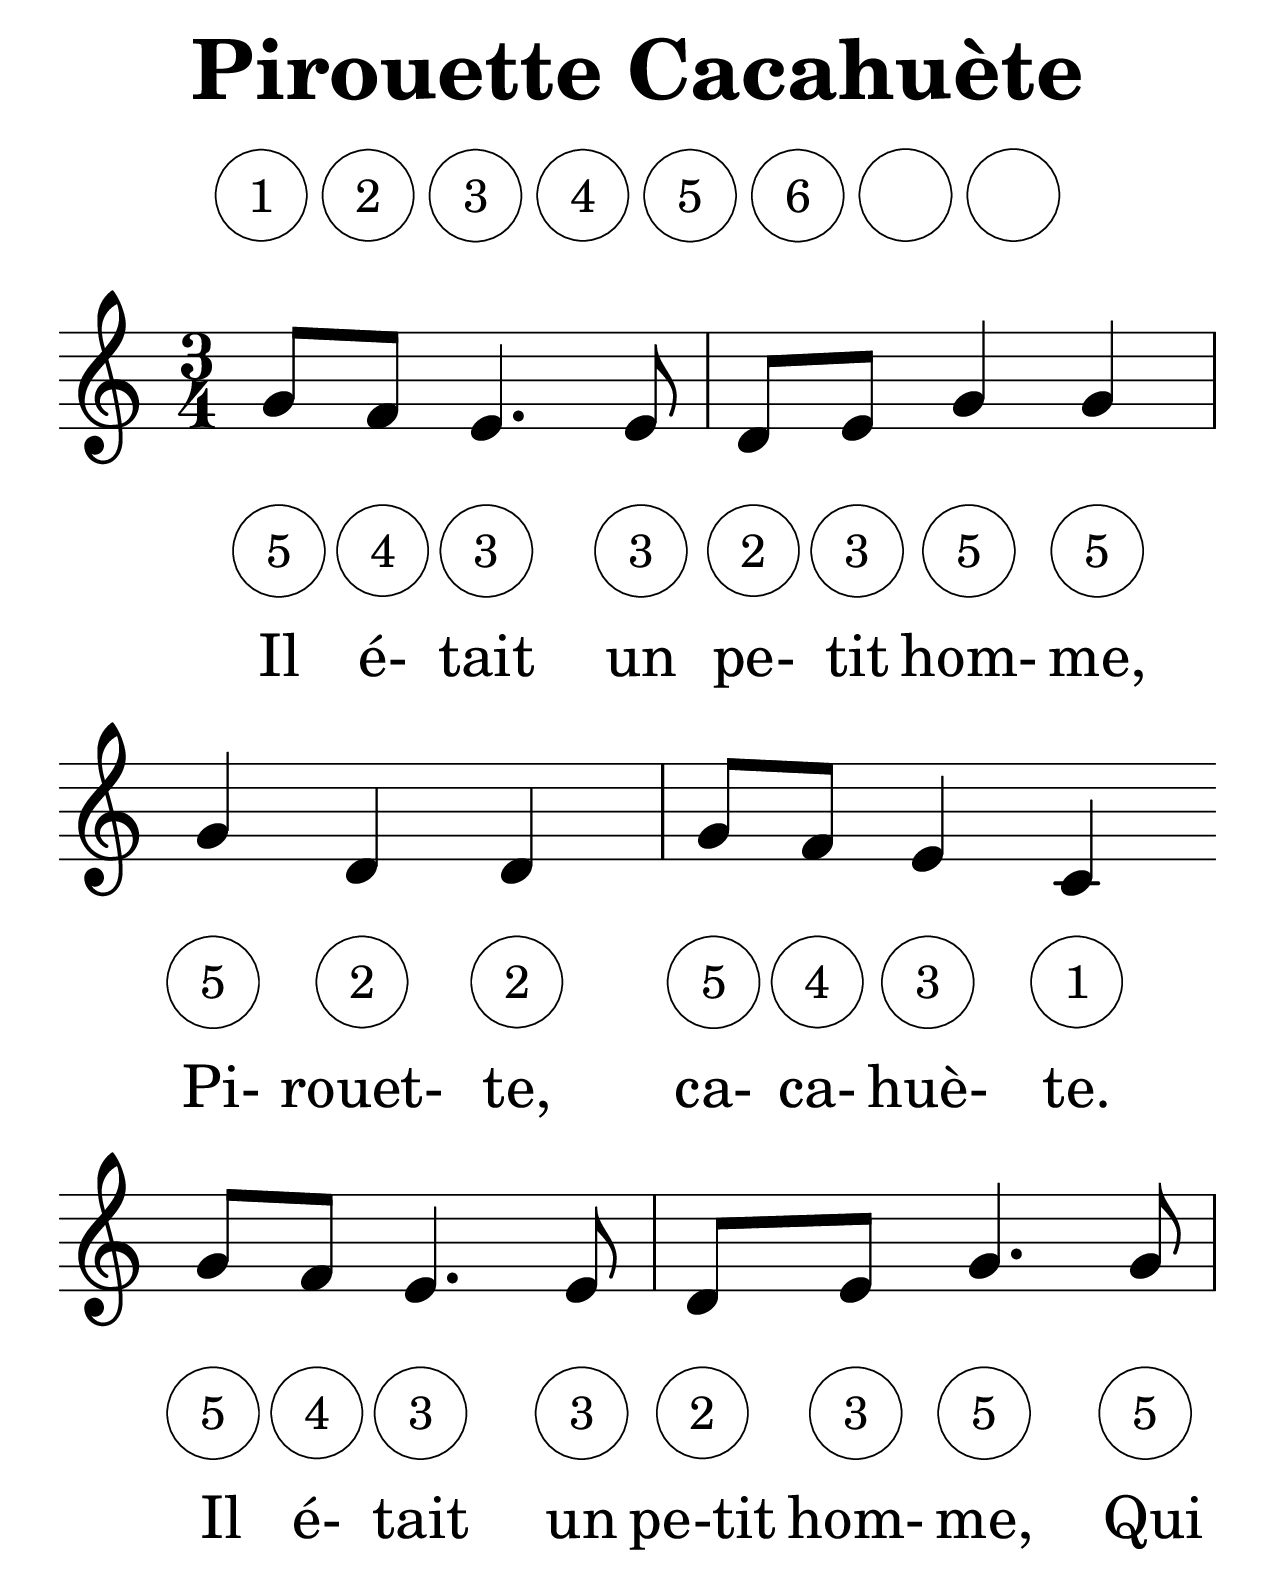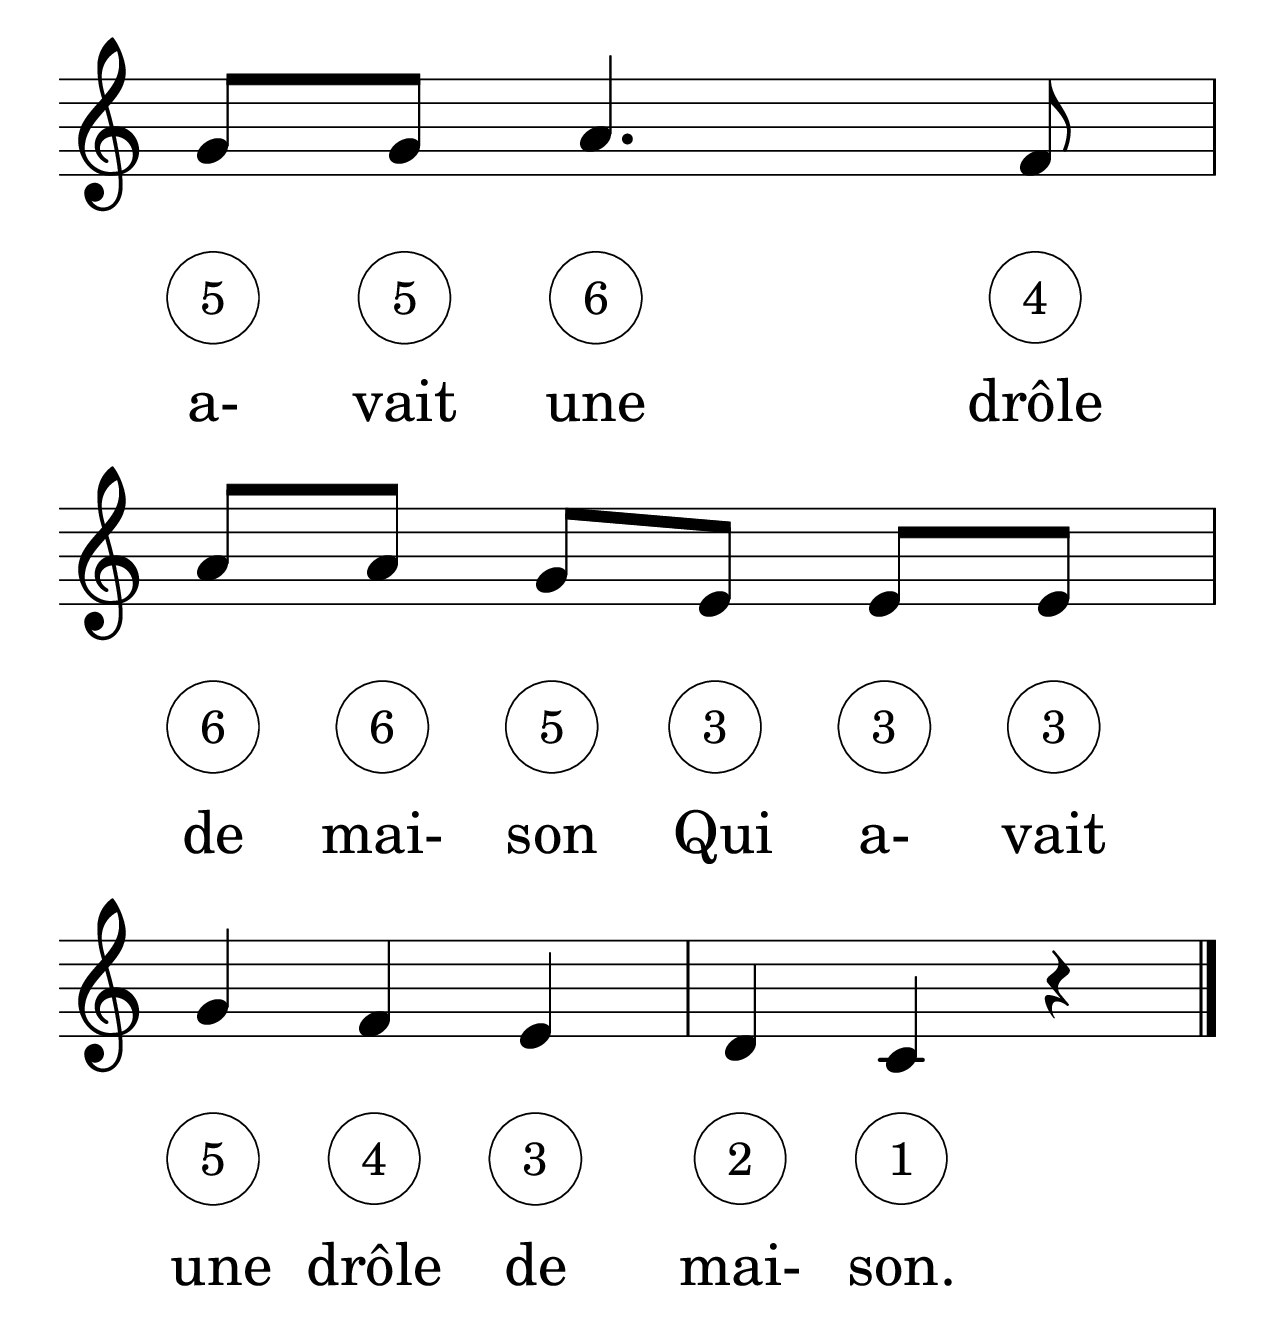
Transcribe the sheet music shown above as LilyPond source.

\version "2.18.2"
\include "common.ly"
\version "2.18.2"

% for reference
% ① ② ③ ④ ⑤ ⑥ ⑦ ⑧ ◯

#(define-markup-command (colorcircle layout props text) (markup?)
  "Draw a double box around text."
  (interpret-markup layout props
    #{\markup \raise #0.6 \circle \fontsize #-6 \pad-markup #0.8 #text #}))

% empty circles with bar number to colorize
oc = \markup \colorcircle 1
od = \markup \colorcircle 2
oe = \markup \colorcircle 3
of = \markup \colorcircle 4
og = \markup \colorcircle 5
oap = \markup \colorcircle 6
obp = \markup \colorcircle 7
ocp = \markup \colorcircle 8
oo =  \markup \raise #1.3 \circle \fontsize #-5 \pad-markup #0.9 "  "


% Adapted from typeset CC-BY Jean-Michel Thiémonge @pianognu.blogspot.fr 

\header {
 title = "Pirouette Cacahuète"
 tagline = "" 
}

\markup {
  \column {
  \vspace #0.5
  \fill-line { \column { \line { 
    \fontsize #5 { \oc \od \oe \of \og \oap \oo \oo}}}}
  \vspace #0.5
  }
}

\score {
\new Staff <<  
 \clef treble
 \time 3/4
 \key c \major 
 \transpose g c {
\relative c'' {
  d8 c
  b4. b8 a [b]
  d4 d
  d  a a  d8 c
  b4 g  \bar"" \break
  d'8 c
  b4. b8 a [b]
  d4.
  d8 d [d]
  e4.
  c8 e [e]
  d   b  b [b] 
  d4
  c b a
  g4 r4  \bar "|."

 }
}

\addlyrics {
    \set fontSize = #4
    \og \of \oe \oe \od \oe \og \og 
    \og \od \od \og \of \oe \oc 
    \og \of \oe \oe \od \oe \og \og 
    \og \og \oap \of 
    \oap \oap \og \oe \oe \oe
    \og \of \oe \od \oc 
   }

\addlyrics {
  Il é- tait un pe- tit hom- me,
  _Pi- rouet- te, ca- ca- huè- te.
  _Il é- tait un pe-tit hom- me,
  _Qui a- vait une drôle de mai- son
  _Qui a- vait _une drôle de mai- son. 
} 
 
>>

\layout { }

\midi {
    \context {
      \Score
      tempoWholesPerMinute = #(ly:make-moment 100 4)
    }
  }

}



